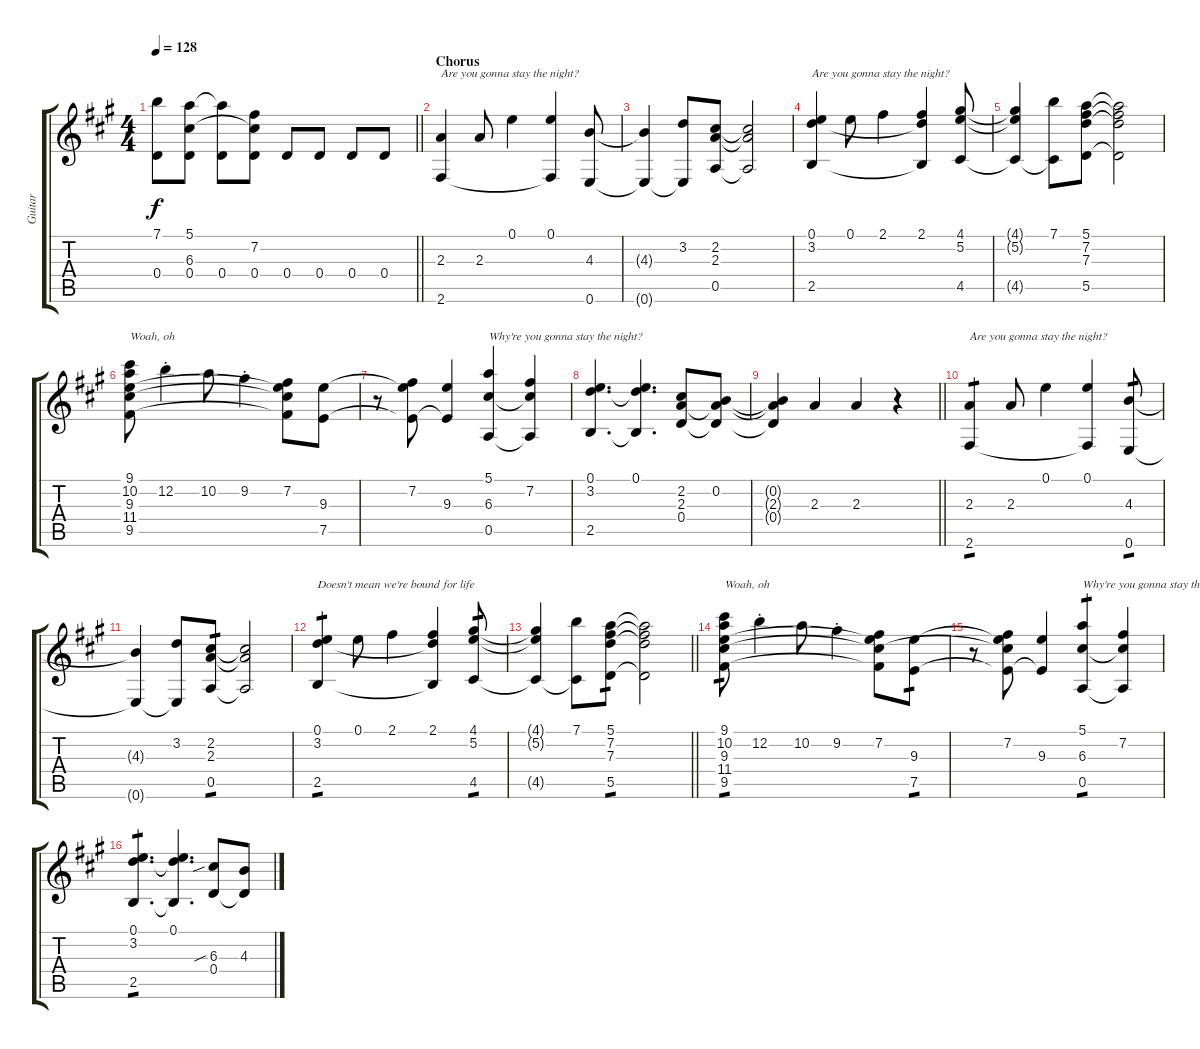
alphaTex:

\track ("Guitar" "Guitar") {instrument acousticguitarnylon}
\staff {score tabs}
\tuning (E4 B3 G3 D3 A2 E2) {hide}
\ts (4 4)
\tempo 128
\clef g2
\barLineRight lightlight
\ks f#minor
(7.1{t} 0.4).8{dy f} (5.1 6.3 0.4).8 (5.1{t} 0.4).8 (7.2{t} 6.3{t} 0.4).8 0.4.8 0.4.8 0.4.8 0.4.8 |
\section ("" "Chorus")
(2.3 2.6).4{txt "Are you gonna stay the night?"} 2.3.8 0.1.4 (0.1 2.6{t}).4 (4.3 0.6).8 |
(4.3{t} 0.6{t}).4 (3.2 0.6{t}).8 (2.2 2.3 0.5).8 (2.2{t} 2.3{t} 0.5{t}).2 |
(0.1 3.2 2.5).4{txt "Are you gonna stay the night?"} 0.1.8 2.1.4 (2.1 3.2{t} 2.5{t}).4 (4.1 5.2 4.5).8 |
(4.1{t} 5.2{t} 4.5{t}).4 (7.1 4.5{t}).8 (5.1 7.2 7.3 5.5).8 (5.1{t} 7.2{t} 7.3{t} 5.5{t}).2 |
(9.1 10.2 9.3 11.4 9.5).8{txt "Woah, oh"} 12.2{st}.4 10.2.8 9.2{st}.4 (7.2 9.3{t} 11.4{t} 9.5{t}).8 (9.3 7.5).8 |
r.8 (7.2 9.3{t} 7.5{t}).8 (9.3 7.5{t}).4 (5.1 6.3 0.5).4{txt "Why're you gonna stay the night?"} (7.2 6.3{t} 0.5{t}).4 |
(0.1 3.2 2.5).4{d} (0.1 3.2{t} 2.5{t}).4{d} (2.2 2.3 0.4).8 (0.2 2.3{t} 0.4{t}).8 |
\barLineRight lightlight
(0.2{t} 2.3{t} 0.4{t}).4 2.3.4 2.3.4 r.4 |
(2.3 2.6).4{txt "Are you gonna stay the night?" tp 1} 2.3.8 0.1.4 (0.1 2.6{t}).4 (4.3 0.6).8{tp 1} |
(4.3{t} 0.6{t}).4 (3.2 0.6{t}).8 (2.2 2.3 0.5).8{tp 1} (2.2{t} 2.3{t} 0.5{t}).2 |
(0.1 3.2 2.5).4{txt "Doesn't mean we're bound for life" tp 1} 0.1.8 2.1.4 (2.1 3.2{t} 2.5{t}).4 (4.1 5.2 4.5).8{tp 1} |
\barLineRight lightlight
(4.1{t} 5.2{t} 4.5{t}).4 (7.1 4.5{t}).8 (5.1 7.2 7.3 5.5).8{tp 1} (5.1{t} 7.2{t} 7.3{t} 5.5{t}).2 |
(9.1 10.2 9.3 11.4 9.5).8{txt "Woah, oh" tp 1} 12.2{st}.4 10.2.8 9.2{st}.4 (7.2 9.3{t} 11.4{t} 9.5{t}).8 (9.3 7.5).8{tp 1} |
r.8 (7.2 9.3{t} 11.4{t} 7.5{t}).8 (9.3 7.5{t}).4 (5.1 6.3 0.5).4{txt "Why're you gonna stay the night?" tp 1} (7.2 6.3{t} 0.5{t}).4 |
(0.1 3.2 2.5).4{d tp 1} (0.1 3.2{t} 2.5{t}).4{d} (6.3{sib} 0.4).8 (4.3 0.4{t}).8
